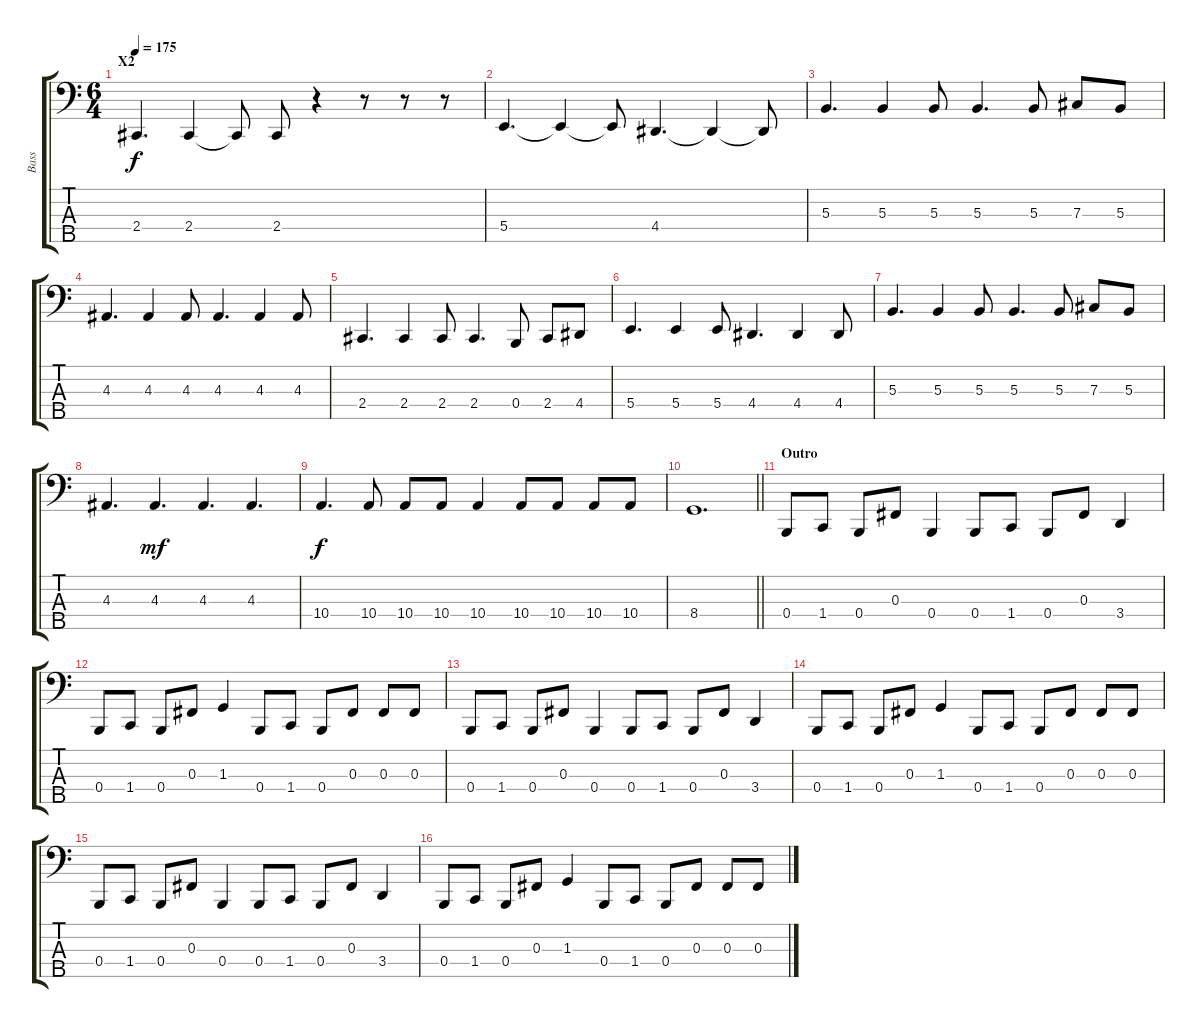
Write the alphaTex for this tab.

\track ("Bass" "Bass") {instrument electricbassfinger}
\staff {score tabs}
\tuning (E2 B1 Gb1 B0 Gb0) {hide}
\ts (6 4)
\section ("" "X2")
\tempo 175
\clef f4
\ks c
2.4.4{d dy f} 2.4.4 2.4{t}.8 2.4.8 r.4 r.8 r.8 r.8 |
5.4.4{d} 5.4{t}.4 5.4{t}.8 4.4.4{d} 4.4{t}.4 4.4{t}.8 |
5.3.4{d} 5.3.4 5.3.8 5.3.4{d} 5.3.8 7.3.8 5.3.8 |
4.3.4{d} 4.3.4 4.3.8 4.3.4{d} 4.3.4 4.3.8 |
2.4.4{d} 2.4.4 2.4.8 2.4.4{d} 0.4.8 2.4.8 4.4.8 |
5.4.4{d} 5.4.4 5.4.8 4.4.4{d} 4.4.4 4.4.8 |
5.3.4{d} 5.3.4 5.3.8 5.3.4{d} 5.3.8 7.3.8 5.3.8 |
4.3.4{d} 4.3.4{d dy mf} 4.3.4{d} 4.3.4{d} |
10.4.4{d dy f} 10.4.8 10.4.8 10.4.8 10.4.4 10.4.8 10.4.8 10.4.8 10.4.8 |
\barLineRight lightlight
8.4.1{d} |
\section ("" "Outro")
0.4.8 1.4.8 0.4.8 0.3.8 0.4.4 0.4.8 1.4.8 0.4.8 0.3.8 3.4.4 |
0.4.8 1.4.8 0.4.8 0.3.8 1.3.4 0.4.8 1.4.8 0.4.8 0.3.8 0.3.8 0.3.8 |
0.4.8 1.4.8 0.4.8 0.3.8 0.4.4 0.4.8 1.4.8 0.4.8 0.3.8 3.4.4 |
0.4.8 1.4.8 0.4.8 0.3.8 1.3.4 0.4.8 1.4.8 0.4.8 0.3.8 0.3.8 0.3.8 |
0.4.8 1.4.8 0.4.8 0.3.8 0.4.4 0.4.8 1.4.8 0.4.8 0.3.8 3.4.4 |
0.4.8 1.4.8 0.4.8 0.3.8 1.3.4 0.4.8 1.4.8 0.4.8 0.3.8 0.3.8 0.3.8
